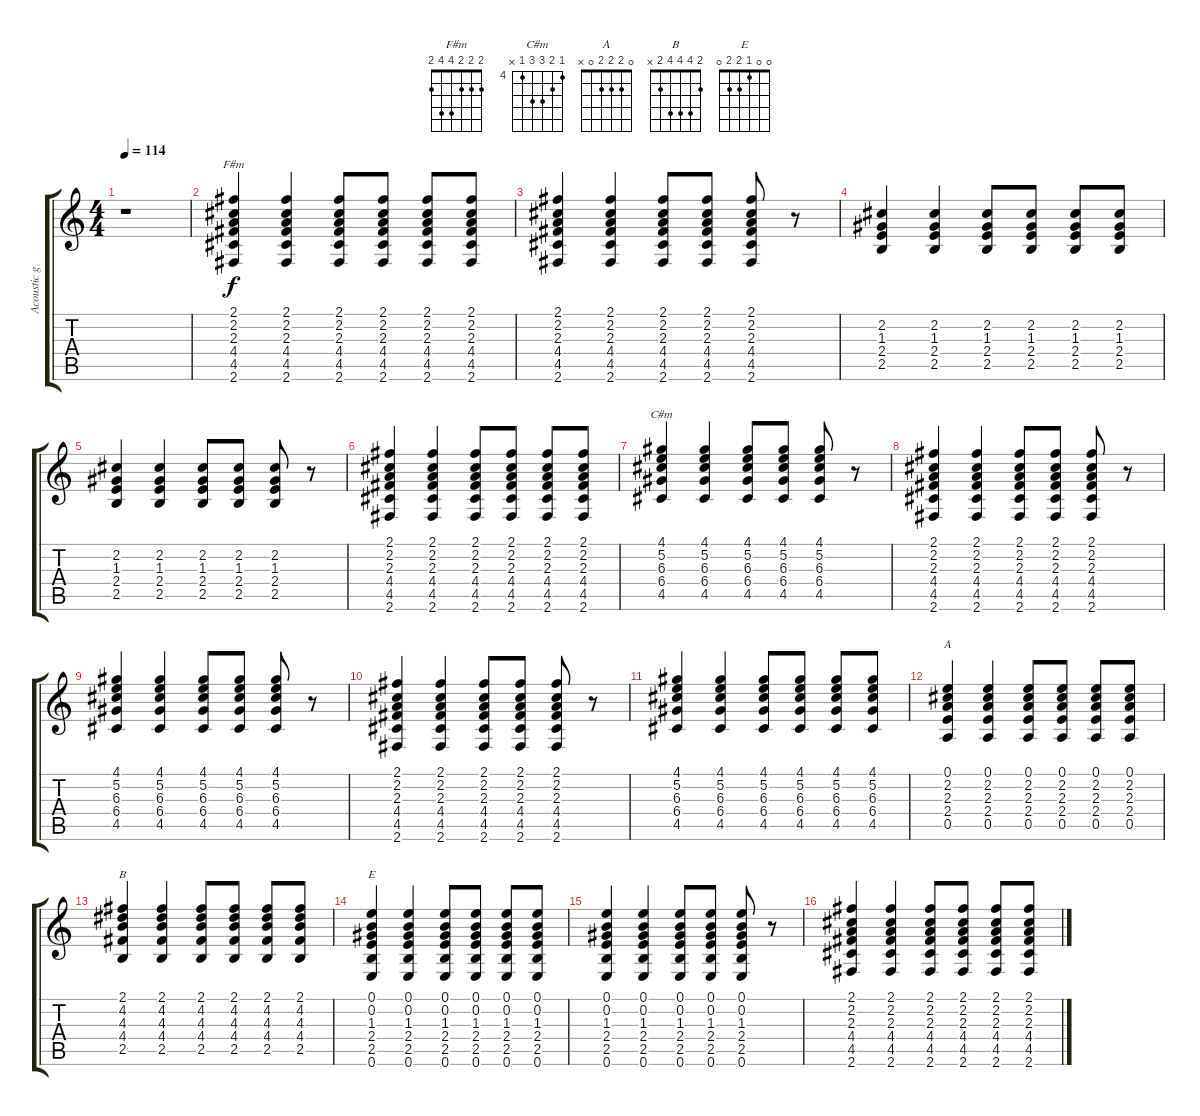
\track ("Acoustic guitar" "Acoustic g") {instrument electricguitarjazz}
\staff {score tabs}
\tuning (E4 B3 G3 D3 A2 E2) {hide}
\chord ("F#m" 2 2 2 4 4 2)
\chord ("C#m" 4 5 6 6 4 x) {firstfret 4}
\chord ("A" 0 2 2 2 0 x)
\chord ("B" 2 4 4 4 2 x)
\chord ("E" 0 0 1 2 2 0)
\ts (4 4)
\tempo 114
\clef g2
\ks c
r.1{dy f instrument electricguitarjazz} |
(2.1 2.2 2.3 4.4 4.5 2.6).4{ch "F#m"} (2.1 2.2 2.3 4.4 4.5 2.6).4 (2.1 2.2 2.3 4.4 4.5 2.6).8 (2.1 2.2 2.3 4.4 4.5 2.6).8 (2.1 2.2 2.3 4.4 4.5 2.6).8 (2.1 2.2 2.3 4.4 4.5 2.6).8 |
(2.1 2.2 2.3 4.4 4.5 2.6).4 (2.1 2.2 2.3 4.4 4.5 2.6).4 (2.1 2.2 2.3 4.4 4.5 2.6).8 (2.1 2.2 2.3 4.4 4.5 2.6).8 (2.1 2.2 2.3 4.4 4.5 2.6).8 r.8 |
(2.2 1.3 2.4 2.5).4 (2.2 1.3 2.4 2.5).4 (2.2 1.3 2.4 2.5).8 (2.2 1.3 2.4 2.5).8 (2.2 1.3 2.4 2.5).8 (2.2 1.3 2.4 2.5).8 |
(2.2 1.3 2.4 2.5).4 (2.2 1.3 2.4 2.5).4 (2.2 1.3 2.4 2.5).8 (2.2 1.3 2.4 2.5).8 (2.2 1.3 2.4 2.5).8 r.8 |
(2.1 2.2 2.3 4.4 4.5 2.6).4 (2.1 2.2 2.3 4.4 4.5 2.6).4 (2.1 2.2 2.3 4.4 4.5 2.6).8 (2.1 2.2 2.3 4.4 4.5 2.6).8 (2.1 2.2 2.3 4.4 4.5 2.6).8 (2.1 2.2 2.3 4.4 4.5 2.6).8 |
(4.1 5.2 6.3 6.4 4.5).4{ch "C#m"} (4.1 5.2 6.3 6.4 4.5).4 (4.1 5.2 6.3 6.4 4.5).8 (4.1 5.2 6.3 6.4 4.5).8 (4.1 5.2 6.3 6.4 4.5).8 r.8 |
(2.1 2.2 2.3 4.4 4.5 2.6).4 (2.1 2.2 2.3 4.4 4.5 2.6).4 (2.1 2.2 2.3 4.4 4.5 2.6).8 (2.1 2.2 2.3 4.4 4.5 2.6).8 (2.1 2.2 2.3 4.4 4.5 2.6).8 r.8 |
(4.1 5.2 6.3 6.4 4.5).4 (4.1 5.2 6.3 6.4 4.5).4 (4.1 5.2 6.3 6.4 4.5).8 (4.1 5.2 6.3 6.4 4.5).8 (4.1 5.2 6.3 6.4 4.5).8 r.8 |
(2.1 2.2 2.3 4.4 4.5 2.6).4 (2.1 2.2 2.3 4.4 4.5 2.6).4 (2.1 2.2 2.3 4.4 4.5 2.6).8 (2.1 2.2 2.3 4.4 4.5 2.6).8 (2.1 2.2 2.3 4.4 4.5 2.6).8 r.8 |
(4.1 5.2 6.3 6.4 4.5).4 (4.1 5.2 6.3 6.4 4.5).4 (4.1 5.2 6.3 6.4 4.5).8 (4.1 5.2 6.3 6.4 4.5).8 (4.1 5.2 6.3 6.4 4.5).8 (4.1 5.2 6.3 6.4 4.5).8 |
(0.1 2.2 2.3 2.4 0.5).4{ch "A"} (0.1 2.2 2.3 2.4 0.5).4 (0.1 2.2 2.3 2.4 0.5).8 (0.1 2.2 2.3 2.4 0.5).8 (0.1 2.2 2.3 2.4 0.5).8 (0.1 2.2 2.3 2.4 0.5).8 |
(2.1 4.2 4.3 4.4 2.5).4{ch "B"} (2.1 4.2 4.3 4.4 2.5).4 (2.1 4.2 4.3 4.4 2.5).8 (2.1 4.2 4.3 4.4 2.5).8 (2.1 4.2 4.3 4.4 2.5).8 (2.1 4.2 4.3 4.4 2.5).8 |
(0.1 0.2 1.3 2.4 2.5 0.6).4{ch "E"} (0.1 0.2 1.3 2.4 2.5 0.6).4 (0.1 0.2 1.3 2.4 2.5 0.6).8 (0.1 0.2 1.3 2.4 2.5 0.6).8 (0.1 0.2 1.3 2.4 2.5 0.6).8 (0.1 0.2 1.3 2.4 2.5 0.6).8 |
(0.1 0.2 1.3 2.4 2.5 0.6).4 (0.1 0.2 1.3 2.4 2.5 0.6).4 (0.1 0.2 1.3 2.4 2.5 0.6).8 (0.1 0.2 1.3 2.4 2.5 0.6).8 (0.1 0.2 1.3 2.4 2.5 0.6).8 r.8 |
(2.1 2.2 2.3 4.4 4.5 2.6).4 (2.1 2.2 2.3 4.4 4.5 2.6).4 (2.1 2.2 2.3 4.4 4.5 2.6).8 (2.1 2.2 2.3 4.4 4.5 2.6).8 (2.1 2.2 2.3 4.4 4.5 2.6).8 (2.1 2.2 2.3 4.4 4.5 2.6).8
